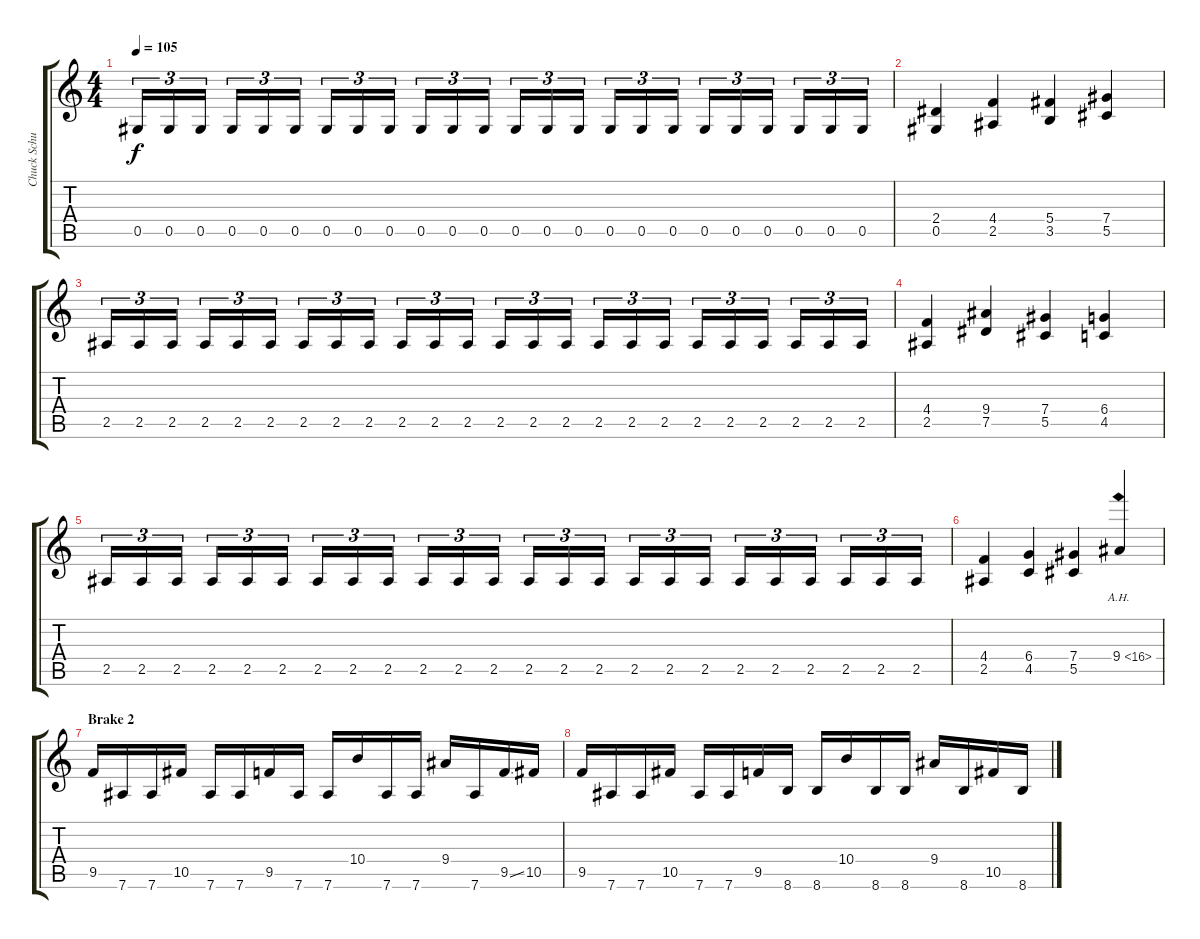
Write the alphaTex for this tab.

\track ("Chuck Schuldiner" "Chuck Schu") {instrument distortionguitar}
\staff {score tabs}
\tuning (Eb4 Bb3 Gb3 Db3 Ab2 Eb2) {hide}
\ts (4 4)
\tempo 105
\clef g2
\ks c
0.5.16{tu (3 2) dy f} 0.5.16{tu (3 2)} 0.5.16{tu (3 2)} 0.5.16{tu (3 2)} 0.5.16{tu (3 2)} 0.5.16{tu (3 2)} 0.5.16{tu (3 2)} 0.5.16{tu (3 2)} 0.5.16{tu (3 2)} 0.5.16{tu (3 2)} 0.5.16{tu (3 2)} 0.5.16{tu (3 2)} 0.5.16{tu (3 2)} 0.5.16{tu (3 2)} 0.5.16{tu (3 2)} 0.5.16{tu (3 2)} 0.5.16{tu (3 2)} 0.5.16{tu (3 2)} 0.5.16{tu (3 2)} 0.5.16{tu (3 2)} 0.5.16{tu (3 2)} 0.5.16{tu (3 2)} 0.5.16{tu (3 2)} 0.5.16{tu (3 2)} |
(2.4 0.5).4 (4.4 2.5).4 (5.4 3.5).4 (7.4 5.5).4 |
2.5.16{tu (3 2)} 2.5.16{tu (3 2)} 2.5.16{tu (3 2)} 2.5.16{tu (3 2)} 2.5.16{tu (3 2)} 2.5.16{tu (3 2)} 2.5.16{tu (3 2)} 2.5.16{tu (3 2)} 2.5.16{tu (3 2)} 2.5.16{tu (3 2)} 2.5.16{tu (3 2)} 2.5.16{tu (3 2)} 2.5.16{tu (3 2)} 2.5.16{tu (3 2)} 2.5.16{tu (3 2)} 2.5.16{tu (3 2)} 2.5.16{tu (3 2)} 2.5.16{tu (3 2)} 2.5.16{tu (3 2)} 2.5.16{tu (3 2)} 2.5.16{tu (3 2)} 2.5.16{tu (3 2)} 2.5.16{tu (3 2)} 2.5.16{tu (3 2)} |
(4.4 2.5).4 (9.4 7.5).4 (7.4 5.5).4 (6.4 4.5).4 |
2.5.16{tu (3 2)} 2.5.16{tu (3 2)} 2.5.16{tu (3 2)} 2.5.16{tu (3 2)} 2.5.16{tu (3 2)} 2.5.16{tu (3 2)} 2.5.16{tu (3 2)} 2.5.16{tu (3 2)} 2.5.16{tu (3 2)} 2.5.16{tu (3 2)} 2.5.16{tu (3 2)} 2.5.16{tu (3 2)} 2.5.16{tu (3 2)} 2.5.16{tu (3 2)} 2.5.16{tu (3 2)} 2.5.16{tu (3 2)} 2.5.16{tu (3 2)} 2.5.16{tu (3 2)} 2.5.16{tu (3 2)} 2.5.16{tu (3 2)} 2.5.16{tu (3 2)} 2.5.16{tu (3 2)} 2.5.16{tu (3 2)} 2.5.16{tu (3 2)} |
(4.4 2.5).4 (6.4 4.5).4 (7.4 5.5).4 9.4{ah 7}.4 |
\section ("" "Brake 2")
9.5.16 7.6.16 7.6.16 10.5.16 7.6.16 7.6.16 9.5.16 7.6.16 7.6.16 10.4.16 7.6.16 7.6.16 9.4.16 7.6.16 9.5{ss}.16 10.5.16 |
9.5.16 7.6.16 7.6.16 10.5.16 7.6.16 7.6.16 9.5.16 8.6.16 8.6.16 10.4.16 8.6.16 8.6.16 9.4.16 8.6.16 10.5.16 8.6.16
